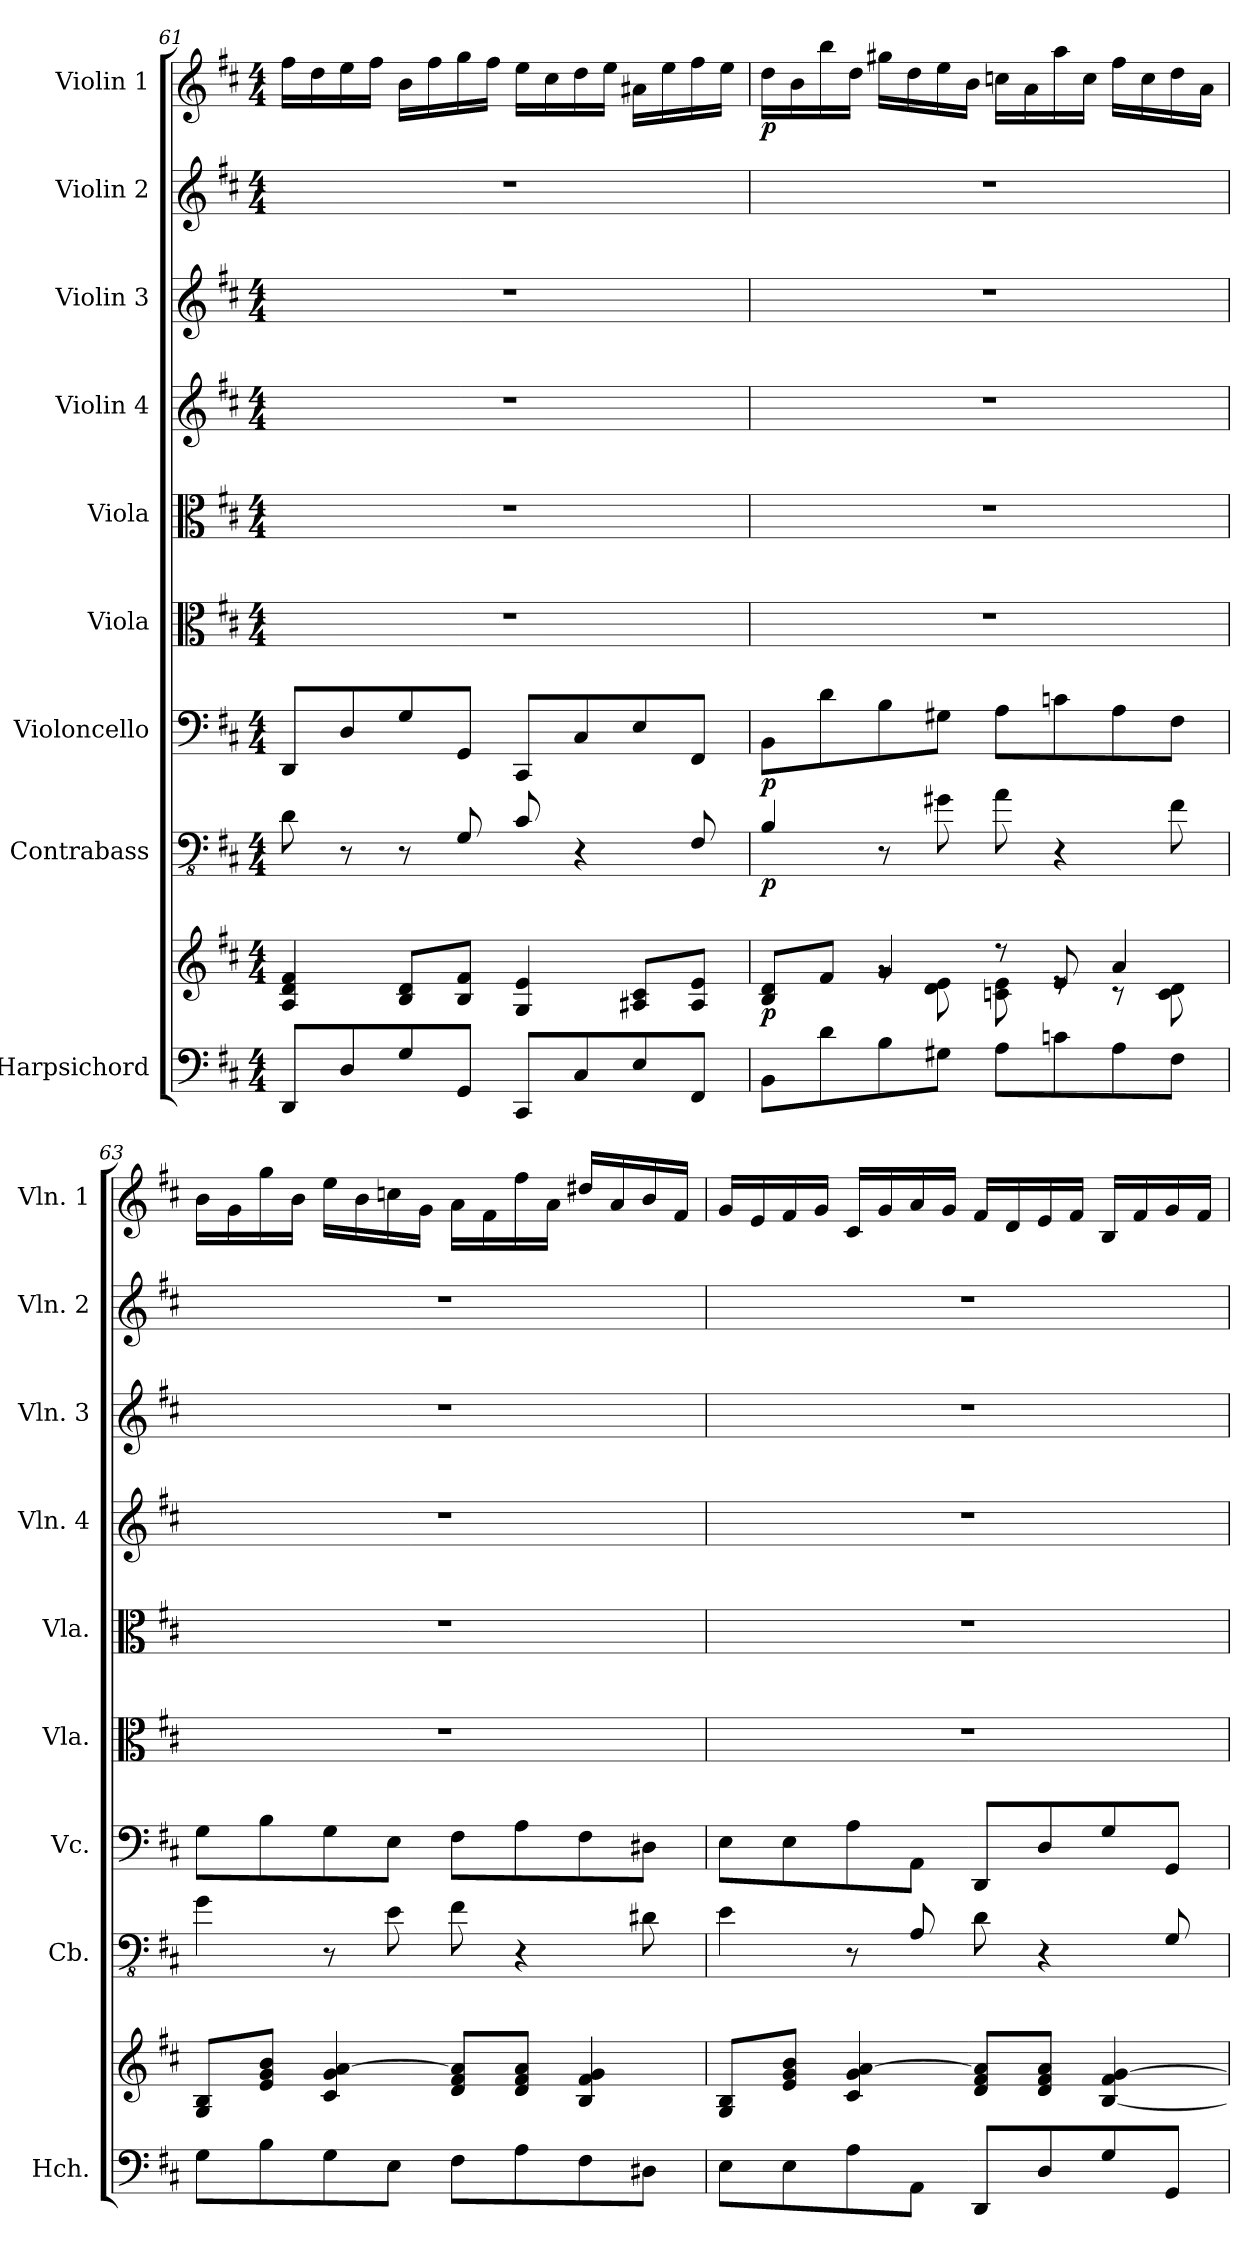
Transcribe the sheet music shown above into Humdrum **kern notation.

**kern	**kern	**dynam	**kern	**dynam	**kern	**dynam	**kern	**kern	**kern	**kern	**kern	**kern	**dynam
*part9	*part9	*part9	*part8	*part8	*part7	*part7	*part6	*part5	*part4	*part3	*part2	*part1	*part1
*staff10	*staff9	*staff9/10	*staff8	*staff8	*staff7	*staff7	*staff6	*staff5	*staff4	*staff3	*staff2	*staff1	*staff1
*I"Harpsichord	*	*	*I"Contrabass	*	*I"Violoncello	*	*I"Viola	*I"Viola	*I"Violin 4	*I"Violin 3	*I"Violin 2	*I"Violin 1	*
*I'Hch.	*	*	*I'Cb.	*	*I'Vc.	*	*I'Vla.	*I'Vla.	*I'Vln. 4	*I'Vln. 3	*I'Vln. 2	*I'Vln. 1	*
*clefF4	*clefG2	*	*clefFv4	*	*clefF4	*	*clefC3	*clefC3	*clefG2	*clefG2	*clefG2	*clefG2	*
*	*	*	*ITrd7c12	*	*	*	*	*	*	*	*	*	*
*k[f#c#]	*k[f#c#]	*	*k[f#c#]	*	*k[f#c#]	*	*k[f#c#]	*k[f#c#]	*k[f#c#]	*k[f#c#]	*k[f#c#]	*k[f#c#]	*
*M4/4	*M4/4	*	*M4/4	*	*M4/4	*	*M4/4	*M4/4	*M4/4	*M4/4	*M4/4	*M4/4	*
=61	=61	=61	=61	=61	=61	=61	=61	=61	=61	=61	=61	=61	=61
8DD/L	4A/ 4d/ 4f#/	.	8DD\	.	8DD/L	.	1r	1r	1r	1r	1r	16ff#\LL	.
.	.	.	.	.	.	.	.	.	.	.	.	16dd\	.
8D/	.	.	8r	.	8D/	.	.	.	.	.	.	16ee\	.
.	.	.	.	.	.	.	.	.	.	.	.	16ff#\JJ	.
8G/	8B/ 8d/L	.	8r	.	8G/	.	.	.	.	.	.	16b\LL	.
.	.	.	.	.	.	.	.	.	.	.	.	16ff#\	.
8GG/J	8B/ 8f#/J	.	8GGG/	.	8GG/J	.	.	.	.	.	.	16gg\	.
.	.	.	.	.	.	.	.	.	.	.	.	16ff#\JJ	.
8CC#/L	4G/ 4e/	.	8CC#/	.	8CC#/L	.	.	.	.	.	.	16ee\LL	.
.	.	.	.	.	.	.	.	.	.	.	.	16cc#\	.
8C#/	.	.	4r	.	8C#/	.	.	.	.	.	.	16dd\	.
.	.	.	.	.	.	.	.	.	.	.	.	16ee\JJ	.
8E/	8A#X/ 8c#/L	.	.	.	8E/	.	.	.	.	.	.	16a#X\LL	.
.	.	.	.	.	.	.	.	.	.	.	.	16ee\	.
8FF#/J	8A#/ 8e/J	.	8FFF#/	.	8FF#/J	.	.	.	.	.	.	16ff#\	.
.	.	.	.	.	.	.	.	.	.	.	.	16ee\JJ	.
!!LO:PB:g=z
=62	=62	=62	=62	=62	=62	=62	=62	=62	=62	=62	=62	=62	=62
*	*^	*	*	*	*	*	*	*	*	*	*	*	*
!	!	!	!LO:DY:b	!	!LO:DY:b	!	!LO:DY:b	!	!	!	!	!	!	!LO:DY:b
8BB\L	8B/ 8d/L	4ryy	p	4BBB/	p	8BB\L	p	1r	1r	1r	1r	1r	16dd\LL	p
.	.	.	.	.	.	.	.	.	.	.	.	.	16b\	.
8d\	8f#/J	.	.	.	.	8d\	.	.	.	.	.	.	16bb\	.
.	.	.	.	.	.	.	.	.	.	.	.	.	16dd\JJ	.
8B\	4g/	8rg	.	8r	.	8B\	.	.	.	.	.	.	16gg#X\LL	.
.	.	.	.	.	.	.	.	.	.	.	.	.	16dd\	.
8G#X\J	.	8d\ 8e\	.	8GG#X\	.	8G#X\J	.	.	.	.	.	.	16ee\	.
.	.	.	.	.	.	.	.	.	.	.	.	.	16b\JJ	.
8A\L	8r	8cn\ 8e\	.	8AA\	.	8A\L	.	.	.	.	.	.	16ccn\LL	.
.	.	.	.	.	.	.	.	.	.	.	.	.	16a\	.
8cn\	8e/	8re	.	4r	.	8cn\	.	.	.	.	.	.	16aa\	.
.	.	.	.	.	.	.	.	.	.	.	.	.	16cc\JJ	.
8A\	4a/	8r	.	.	.	8A\	.	.	.	.	.	.	16ff#\LL	.
.	.	.	.	.	.	.	.	.	.	.	.	.	16cc\	.
8F#\J	.	8c\ 8d\	.	8FF#\	.	8F#\J	.	.	.	.	.	.	16dd\	.
.	.	.	.	.	.	.	.	.	.	.	.	.	16a\JJ	.
*	*v	*v	*	*	*	*	*	*	*	*	*	*	*	*
=63	=63	=63	=63	=63	=63	=63	=63	=63	=63	=63	=63	=63	=63
8G\L	8G/ 8B/L	.	4GG\	.	8G\L	.	1r	1r	1r	1r	1r	16b\LL	.
.	.	.	.	.	.	.	.	.	.	.	.	16g\	.
8B\	8e/ 8g/ 8b/J	.	.	.	8B\	.	.	.	.	.	.	16gg\	.
.	.	.	.	.	.	.	.	.	.	.	.	16b\JJ	.
8G\	4c#/ 4g/ [4a/	.	8r	.	8G\	.	.	.	.	.	.	16ee\LL	.
.	.	.	.	.	.	.	.	.	.	.	.	16b\	.
8E\J	.	.	8EE\	.	8E\J	.	.	.	.	.	.	16ccn\	.
.	.	.	.	.	.	.	.	.	.	.	.	16g\JJ	.
8F#\L	8d/ 8f#/ 8a/]L	.	8FF#\	.	8F#\L	.	.	.	.	.	.	16a\LL	.
.	.	.	.	.	.	.	.	.	.	.	.	16f#\	.
8A\	8d/ 8f#/ 8a/J	.	4r	.	8A\	.	.	.	.	.	.	16ff#\	.
.	.	.	.	.	.	.	.	.	.	.	.	16a\JJ	.
8F#\	4B/ 4f#/ 4g/	.	.	.	8F#\	.	.	.	.	.	.	16dd#X/LL	.
.	.	.	.	.	.	.	.	.	.	.	.	16a/	.
8D#X\J	.	.	8DD#X\	.	8D#X\J	.	.	.	.	.	.	16b/	.
.	.	.	.	.	.	.	.	.	.	.	.	16f#/JJ	.
!!LO:PB:g=z
=64	=64	=64	=64	=64	=64	=64	=64	=64	=64	=64	=64	=64	=64
8E\L	8G/ 8B/L	.	4EE\	.	8E\L	.	1r	1r	1r	1r	1r	16g/LL	.
.	.	.	.	.	.	.	.	.	.	.	.	16e/	.
8E\	8e/ 8g/ 8b/J	.	.	.	8E\	.	.	.	.	.	.	16f#/	.
.	.	.	.	.	.	.	.	.	.	.	.	16g/JJ	.
8A\	4c#/ 4g/ [4a/	.	8r	.	8A\	.	.	.	.	.	.	16c#/LL	.
.	.	.	.	.	.	.	.	.	.	.	.	16g/	.
8AA\J	.	.	8AAA/	.	8AA\J	.	.	.	.	.	.	16a/	.
.	.	.	.	.	.	.	.	.	.	.	.	16g/JJ	.
8DD/L	8d/ 8f#/ 8a/]L	.	8DD\	.	8DD/L	.	.	.	.	.	.	16f#/LL	.
.	.	.	.	.	.	.	.	.	.	.	.	16d/	.
8D/	8d/ 8f#/ 8a/J	.	4r	.	8D/	.	.	.	.	.	.	16e/	.
.	.	.	.	.	.	.	.	.	.	.	.	16f#/JJ	.
8G/	[4B/ 4f#/ [4g/	.	.	.	8G/	.	.	.	.	.	.	16B/LL	.
.	.	.	.	.	.	.	.	.	.	.	.	16f#/	.
8GG/J	.	.	8GGG/	.	8GG/J	.	.	.	.	.	.	16g/	.
.	.	.	.	.	.	.	.	.	.	.	.	16f#/JJ	.
=	=	=	=	=	=	=	=	=	=	=	=	=	=
*-	*-	*-	*-	*-	*-	*-	*-	*-	*-	*-	*-	*-	*-
